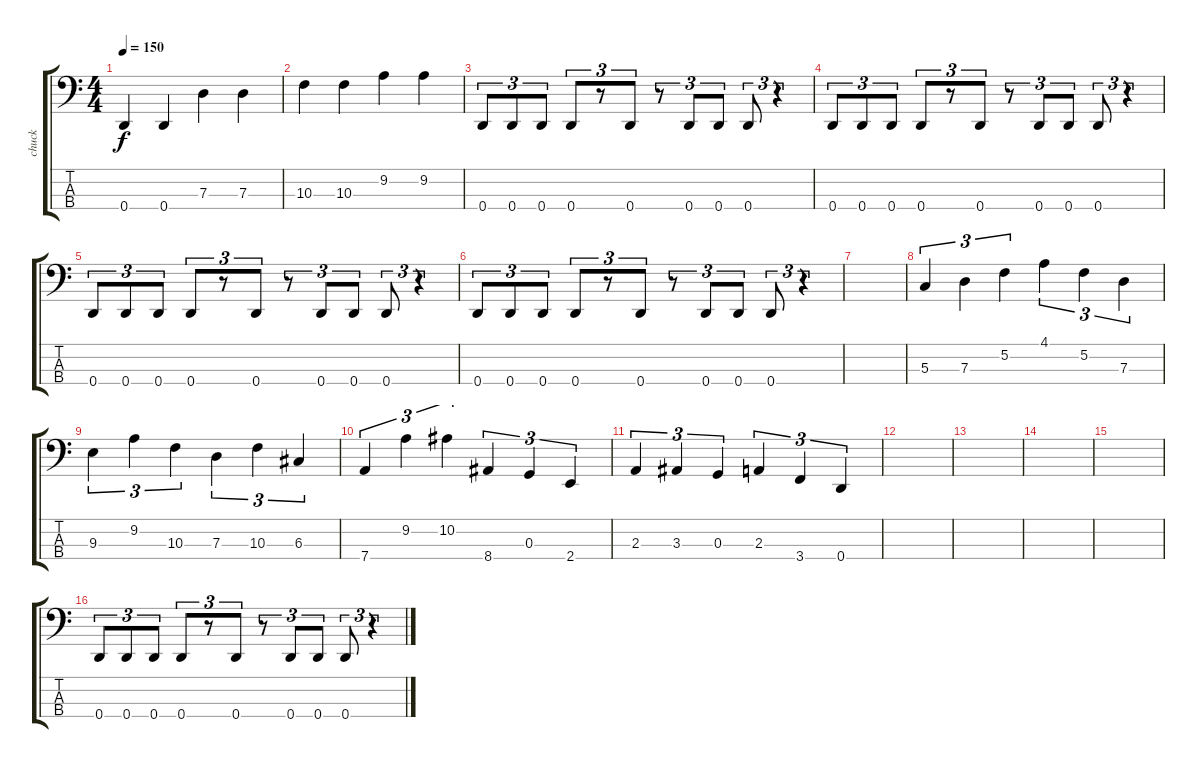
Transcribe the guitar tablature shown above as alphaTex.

\track ("chuck" "chuck") {instrument electricbasspick}
\staff {score tabs}
\tuning (F2 C2 G1 D1) {hide}
\ts (4 4)
\tempo 150
\clef f4
\ks c
0.4.4{dy f} 0.4.4 7.3.4 7.3.4 |
10.3.4 10.3.4 9.2.4 9.2.4 |
0.4.8{tu (3 2)} 0.4.8{tu (3 2)} 0.4.8{tu (3 2)} 0.4.8{tu (3 2)} r.8{tu (3 2)} 0.4.8{tu (3 2)} r.8{tu (3 2)} 0.4.8{tu (3 2)} 0.4.8{tu (3 2)} 0.4.8{tu (3 2)} r.4{tu (3 2)} |
0.4.8{tu (3 2)} 0.4.8{tu (3 2)} 0.4.8{tu (3 2)} 0.4.8{tu (3 2)} r.8{tu (3 2)} 0.4.8{tu (3 2)} r.8{tu (3 2)} 0.4.8{tu (3 2)} 0.4.8{tu (3 2)} 0.4.8{tu (3 2)} r.4{tu (3 2)} |
0.4.8{tu (3 2)} 0.4.8{tu (3 2)} 0.4.8{tu (3 2)} 0.4.8{tu (3 2)} r.8{tu (3 2)} 0.4.8{tu (3 2)} r.8{tu (3 2)} 0.4.8{tu (3 2)} 0.4.8{tu (3 2)} 0.4.8{tu (3 2)} r.4{tu (3 2)} |
0.4.8{tu (3 2)} 0.4.8{tu (3 2)} 0.4.8{tu (3 2)} 0.4.8{tu (3 2)} r.8{tu (3 2)} 0.4.8{tu (3 2)} r.8{tu (3 2)} 0.4.8{tu (3 2)} 0.4.8{tu (3 2)} 0.4.8{tu (3 2)} r.4{tu (3 2)} |
|
5.3.4{tu (3 2)} 7.3.4{tu (3 2)} 5.2.4{tu (3 2)} 4.1.4{tu (3 2)} 5.2.4{tu (3 2)} 7.3.4{tu (3 2)} |
9.3.4{tu (3 2)} 9.2.4{tu (3 2)} 10.3.4{tu (3 2)} 7.3.4{tu (3 2)} 10.3.4{tu (3 2)} 6.3.4{tu (3 2)} |
7.4.4{tu (3 2)} 9.2.4{tu (3 2)} 10.2.4{tu (3 2)} 8.4.4{tu (3 2)} 0.3.4{tu (3 2)} 2.4.4{tu (3 2)} |
2.3.4{tu (3 2)} 3.3.4{tu (3 2)} 0.3.4{tu (3 2)} 2.3.4{tu (3 2)} 3.4.4{tu (3 2)} 0.4.4{tu (3 2)} |
|
|
|
|
0.4.8{tu (3 2)} 0.4.8{tu (3 2)} 0.4.8{tu (3 2)} 0.4.8{tu (3 2)} r.8{tu (3 2)} 0.4.8{tu (3 2)} r.8{tu (3 2)} 0.4.8{tu (3 2)} 0.4.8{tu (3 2)} 0.4.8{tu (3 2)} r.4{tu (3 2)}
